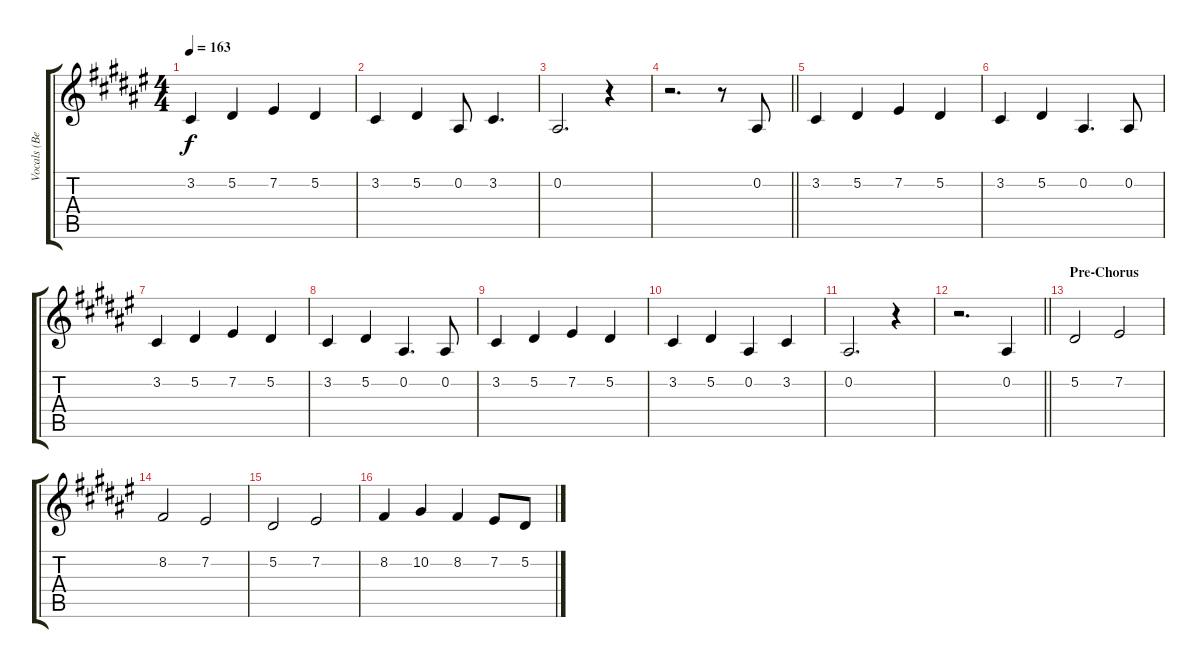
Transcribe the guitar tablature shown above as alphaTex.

\track ("Vocals (Ben)" "Vocals (Be") {instrument violin}
\staff {score tabs}
\tuning (Eb4 Bb3 Gb3 Db3 Ab2 Eb2) {hide}
\ts (4 4)
\tempo 163
\clef g2
\ks d#minor
3.2.4{dy f} 5.2.4 7.2.4 5.2.4 |
3.2.4 5.2.4 0.2.8 3.2.4{d} |
0.2.2{d} r.4 |
\barLineRight lightlight
r.2{d} r.8 0.2.8 |
3.2.4 5.2.4 7.2.4 5.2.4 |
3.2.4 5.2.4 0.2.4{d} 0.2.8 |
3.2.4 5.2.4 7.2.4 5.2.4 |
3.2.4 5.2.4 0.2.4{d} 0.2.8 |
3.2.4 5.2.4 7.2.4 5.2.4 |
3.2.4 5.2.4 0.2.4 3.2.4 |
0.2.2{d} r.4 |
\barLineRight lightlight
r.2{d} 0.2.4 |
\section ("" "Pre-Chorus")
5.2.2 7.2.2 |
8.2.2 7.2.2 |
5.2.2 7.2.2 |
8.2.4 10.2.4 8.2.4 7.2.8 5.2.8
